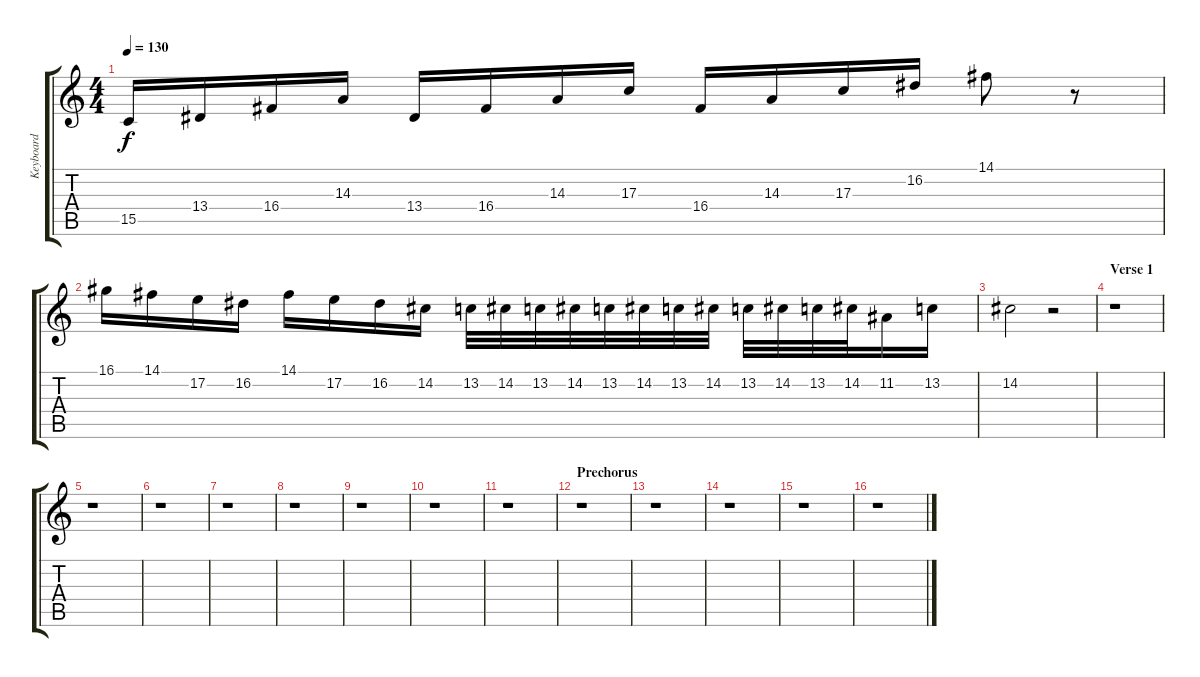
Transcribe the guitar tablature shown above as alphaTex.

\track ("Keyboard" "Keyboard") {instrument harpsichord}
\staff {score tabs}
\tuning (E4 B3 G3 D3 A2 E2) {hide}
\ts (4 4)
\tempo 130
\clef g2
\ks c
15.5.16{dy f} 13.4.16 16.4.16 14.3.16 13.4.16 16.4.16 14.3.16 17.3.16 16.4.16 14.3.16 17.3.16 16.2.16 14.1.8 r.8 |
16.1.16 14.1.16 17.2.16 16.2.16 14.1.16 17.2.16 16.2.16 14.2.16 13.2.32 14.2.32 13.2.32 14.2.32 13.2.32 14.2.32 13.2.32 14.2.32 13.2.32 14.2.32 13.2.32 14.2.32 11.2.16 13.2.16 |
14.2.2 r.2 |
\section ("" "Verse 1")
r.1 |
r.1 |
r.1 |
r.1 |
r.1 |
r.1 |
r.1 |
r.1 |
\section ("" "Prechorus")
r.1 |
r.1 |
r.1 |
r.1 |
r.1
